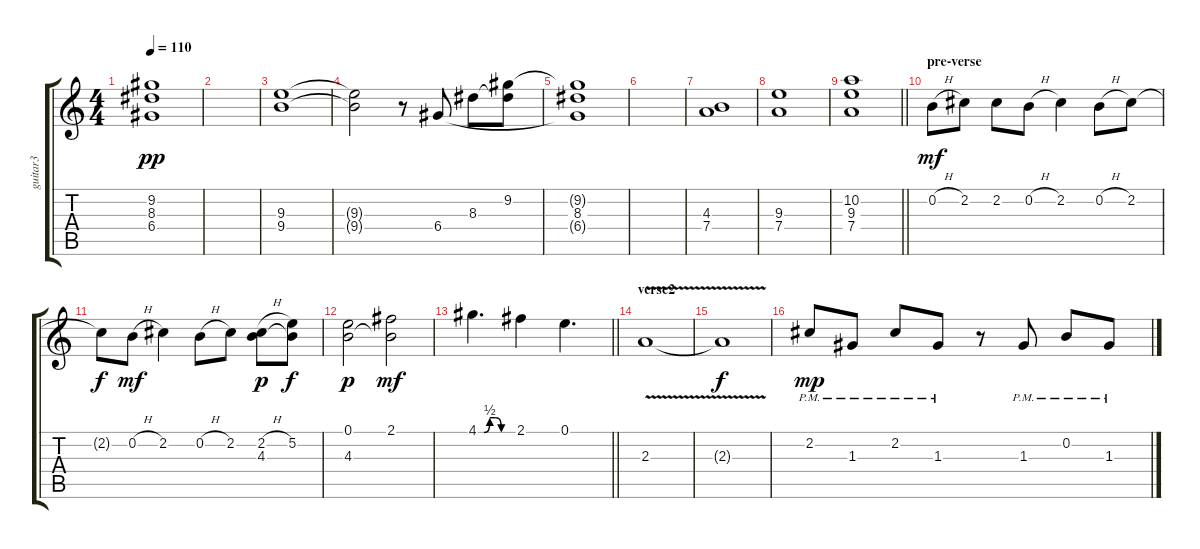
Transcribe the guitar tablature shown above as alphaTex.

\track ("guitar3" "guitar3") {instrument distortionguitar}
\staff {score tabs}
\tuning (E4 B3 G3 D3 A2 E2) {hide}
\ts (4 4)
\tempo 110
\clef g2
\ks c
(9.2{t} 8.3 6.4{t}).1{dy pp} |
|
(9.3 9.4).1 |
(9.3{t} 9.4{t}).2 r.8 6.4.8 8.3.8 (9.2 8.3{t}).8 |
(9.2{t} 8.3 6.4{t}).1 |
|
(4.3 7.4).1 |
(9.3 7.4).1 |
\barLineRight lightlight
(10.2 9.3 7.4).1 |
\section ("" "pre-verse")
0.2{h}.8{dy mf} 2.2.8 2.2.8 0.2{h}.8 2.2.4 0.2{h}.8 2.2.8 |
2.2{t}.8{dy f} 0.2{h}.8{dy mf} 2.2.4 0.2{h}.8 2.2.8 (2.2{h} 4.3).8{dy p} (5.2 4.3{t}).8{dy f} |
(0.1 4.3).2{dy p} (2.1 4.3{t}).2{dy mf} |
\barLineRight lightlight
4.1{be (custom 0 0 10 0 20 2 30 2 40 0 60 0)}.4{d} 2.1.4 0.1.4{d} |
\section ("" "verse2")
2.3{v}.1 |
2.3{t}.1{dy f} |
2.2{pm}.8{dy mp} 1.3{pm}.8 2.2{pm}.8 1.3{pm}.8 r.8 1.3{pm}.8 0.2{pm}.8 1.3{pm}.8
